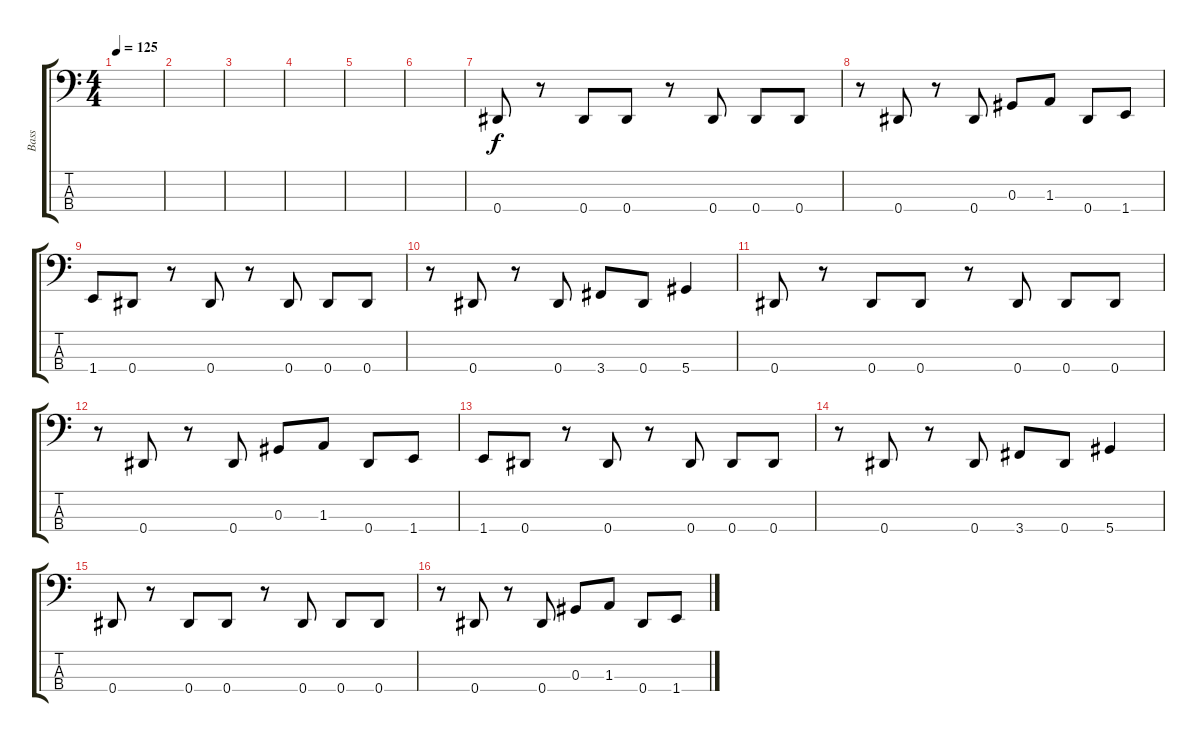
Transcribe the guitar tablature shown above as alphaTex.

\track ("Bass" "Bass") {instrument electricbassfinger}
\staff {score tabs}
\tuning (Gb2 Db2 Ab1 Eb1) {hide}
\ts (4 4)
\tempo 125
\clef f4
\ks c
|
|
|
|
|
|
0.4.8 r.8 0.4.8 0.4.8 r.8 0.4.8 0.4.8 0.4.8 |
r.8 0.4.8 r.8 0.4.8 0.3.8 1.3.8 0.4.8 1.4.8 |
1.4.8 0.4.8 r.8 0.4.8 r.8 0.4.8 0.4.8 0.4.8 |
r.8 0.4.8 r.8 0.4.8 3.4.8 0.4.8 5.4.4 |
0.4.8 r.8 0.4.8 0.4.8 r.8 0.4.8 0.4.8 0.4.8 |
r.8 0.4.8 r.8 0.4.8 0.3.8 1.3.8 0.4.8 1.4.8 |
1.4.8 0.4.8 r.8 0.4.8 r.8 0.4.8 0.4.8 0.4.8 |
r.8 0.4.8 r.8 0.4.8 3.4.8 0.4.8 5.4.4 |
0.4.8 r.8 0.4.8 0.4.8 r.8 0.4.8 0.4.8 0.4.8 |
r.8 0.4.8 r.8 0.4.8 0.3.8 1.3.8 0.4.8 1.4.8
